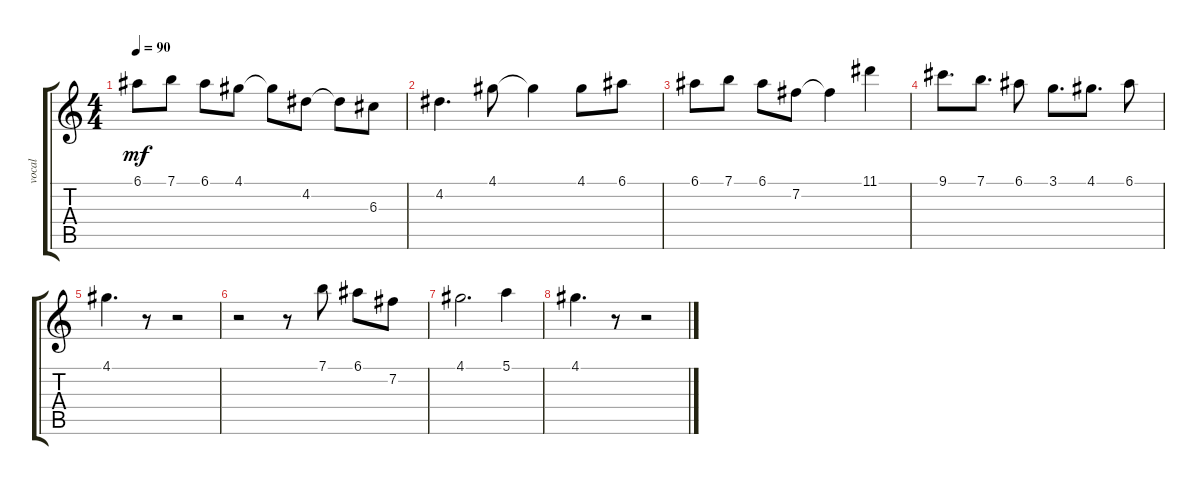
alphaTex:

\track ("vocal" "vocal") {instrument distortionguitar}
\staff {score tabs}
\tuning (E4 B3 G3 D3 A2 E2) {hide}
\ts (4 4)
\tempo 90
\clef g2
\ks c
6.1.8{dy mf} 7.1.8 6.1.8 4.1.8 4.1{t}.8 4.2.8 4.2{t}.8 6.3.8 |
4.2.4{d} 4.1.8 4.1{t}.4 4.1.8 6.1.8 |
6.1.8 7.1.8 6.1.8 7.2.8 7.2{t}.4 11.1.4 |
9.1.8{d} 7.1.8{d} 6.1.8 3.1.8{d} 4.1.8{d} 6.1.8 |
4.1.4{d} r.8 r.2 |
r.2 r.8 7.1.8 6.1.8 7.2.8 |
4.1.2{d} 5.1.4 |
4.1.4{d} r.8 r.2
